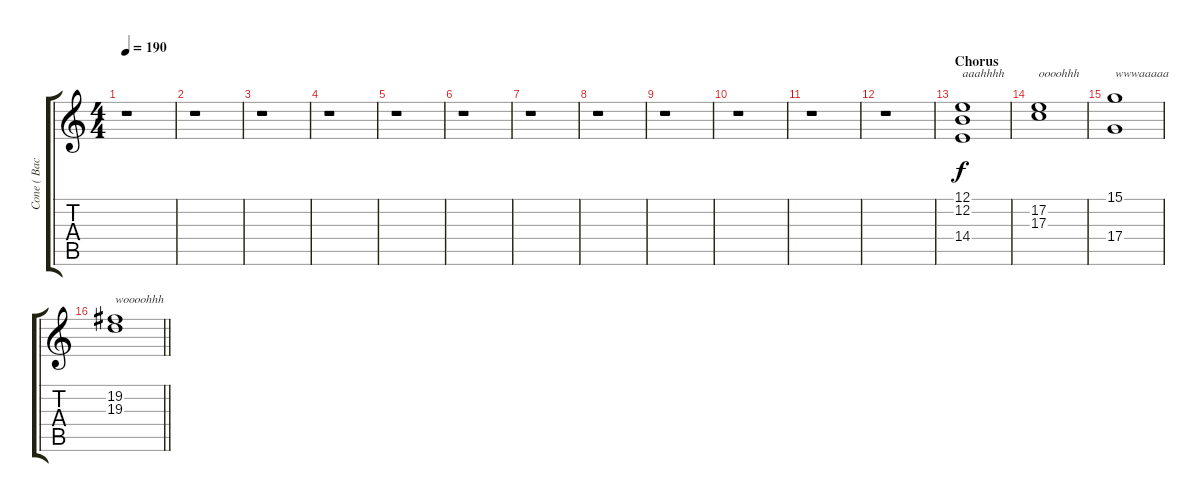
\track ("Cone ( Back Vocals )" "Cone ( Bac") {instrument choiraahs}
\staff {score tabs}
\tuning (E4 B3 G3 D3 A2 E2) {hide}
\ts (4 4)
\tempo 190
\clef g2
\ks c
r.1{dy f} |
r.1 |
r.1 |
r.1 |
r.1 |
r.1 |
r.1 |
r.1 |
r.1 |
r.1 |
r.1 |
r.1 |
\section ("" "Chorus")
(12.1 12.2 14.4).1{txt "aaahhhh"} |
(17.2 17.3).1{txt "oooohhh"} |
(15.1 17.4).1{txt "wwwaaaaa"} |
\barLineRight lightlight
(19.2 19.3).1{txt "woooohhh"}
